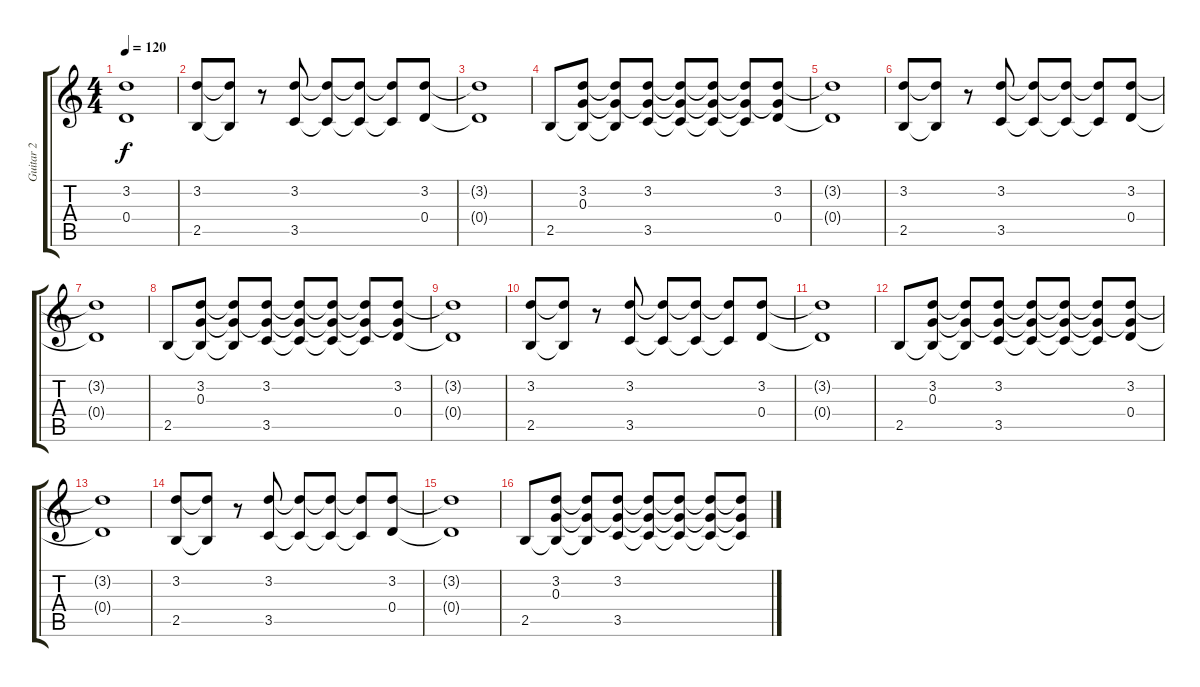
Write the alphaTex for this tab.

\track ("Guitar 2" "Guitar 2") {instrument acousticguitarsteel}
\staff {score tabs}
\tuning (E4 B3 G3 D3 A2 E2) {hide}
\ts (4 4)
\tempo 120
\clef g2
\ks c
(3.2{t} 0.4{t}).1{dy f} |
(3.2 2.5).8 (3.2{t} 2.5{t}).8 r.8 (3.2 3.5).8 (3.2{t} 3.5{t}).8 (3.2{t} 3.5{t}).8 (3.2{t} 3.5{t}).8 (3.2 0.4).8 |
(3.2{t} 0.4{t}).1 |
2.5.8 (3.2 0.3 2.5{t}).8 (3.2{t} 0.3{t} 2.5{t}).8 (3.2 0.3{t} 3.5).8 (3.2{t} 0.3{t} 3.5{t}).8 (3.2{t} 0.3{t} 3.5{t}).8 (3.2{t} 0.3{t} 3.5{t}).8 (3.2 0.3{t} 0.4).8 |
(3.2{t} 0.4{t}).1 |
(3.2 2.5).8 (3.2{t} 2.5{t}).8 r.8 (3.2 3.5).8 (3.2{t} 3.5{t}).8 (3.2{t} 3.5{t}).8 (3.2{t} 3.5{t}).8 (3.2 0.4).8 |
(3.2{t} 0.4{t}).1 |
2.5.8 (3.2 0.3 2.5{t}).8 (3.2{t} 0.3{t} 2.5{t}).8 (3.2 0.3{t} 3.5).8 (3.2{t} 0.3{t} 3.5{t}).8 (3.2{t} 0.3{t} 3.5{t}).8 (3.2{t} 0.3{t} 3.5{t}).8 (3.2 0.3{t} 0.4).8 |
(3.2{t} 0.4{t}).1 |
(3.2 2.5).8 (3.2{t} 2.5{t}).8 r.8 (3.2 3.5).8 (3.2{t} 3.5{t}).8 (3.2{t} 3.5{t}).8 (3.2{t} 3.5{t}).8 (3.2 0.4).8 |
(3.2{t} 0.4{t}).1 |
2.5.8 (3.2 0.3 2.5{t}).8 (3.2{t} 0.3{t} 2.5{t}).8 (3.2 0.3{t} 3.5).8 (3.2{t} 0.3{t} 3.5{t}).8 (3.2{t} 0.3{t} 3.5{t}).8 (3.2{t} 0.3{t} 3.5{t}).8 (3.2 0.3{t} 0.4).8 |
(3.2{t} 0.4{t}).1 |
(3.2 2.5).8 (3.2{t} 2.5{t}).8 r.8 (3.2 3.5).8 (3.2{t} 3.5{t}).8 (3.2{t} 3.5{t}).8 (3.2{t} 3.5{t}).8 (3.2 0.4).8 |
(3.2{t} 0.4{t}).1 |
2.5.8 (3.2 0.3 2.5{t}).8 (3.2{t} 0.3{t} 2.5{t}).8 (3.2 0.3{t} 3.5).8 (3.2{t} 0.3{t} 3.5{t}).8 (3.2{t} 0.3{t} 3.5{t}).8 (3.2{t} 0.3{t} 3.5{t}).8 (3.2{t} 0.3{t} 3.5{t}).8
